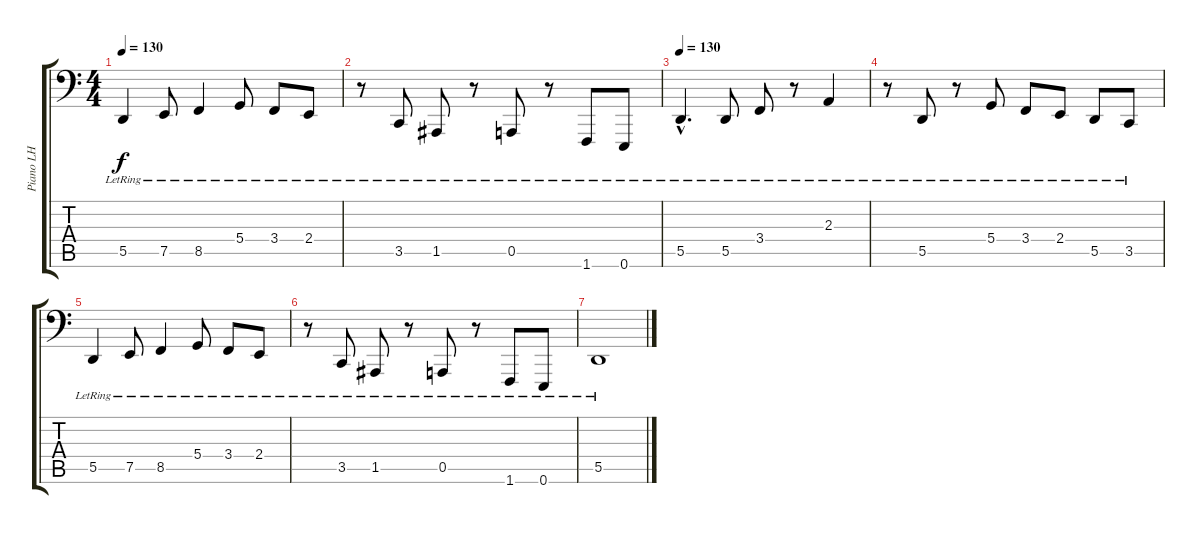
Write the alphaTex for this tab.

\track ("Piano LH" "Piano LH") {instrument acousticgrandpiano}
\staff {score tabs}
\tuning (E3 B2 G2 D2 A1 E1) {hide}
\ts (4 4)
\tempo 130
\clef f4
\ks c
5.5{lr}.4{dy f} 7.5{lr}.8 8.5{lr}.4 5.4{lr}.8 3.4{lr}.8 2.4{lr}.8 |
r.8 3.5{lr}.8 1.5{lr}.8 r.8 0.5{lr}.8 r.8 1.6{lr}.8 0.6{lr}.8 |
\tempo 130
5.5{hac lr}.4{d} 5.5{lr}.8 3.4{lr}.8 r.8 2.3{lr}.4 |
r.8 5.5{lr}.8 r.8 5.4{lr}.8 3.4{lr}.8 2.4{lr}.8 5.5{lr}.8 3.5{lr}.8 |
5.5{lr}.4 7.5{lr}.8 8.5{lr}.4 5.4{lr}.8 3.4{lr}.8 2.4{lr}.8 |
r.8 3.5{lr}.8 1.5{lr}.8 r.8 0.5{lr}.8 r.8 1.6{lr}.8 0.6{lr}.8 |
5.5{lr}.1
